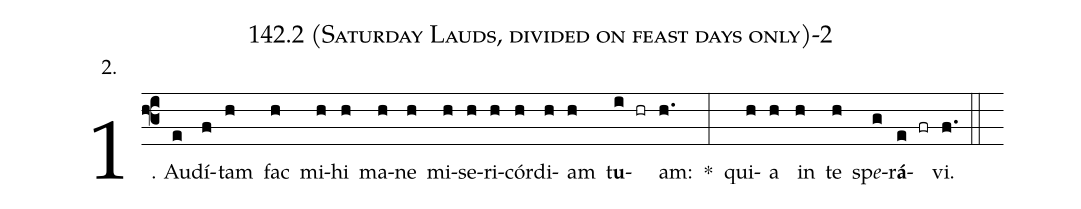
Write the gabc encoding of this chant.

name: 142.2 (Saturday Lauds, divided on feast days only)-2;
annotation: 2.;
%%
(f3)1. Au(e)dí(f)tam(h) fac(h) mi(h)hi(h) ma(h)ne(h) mi(h)se(h)ri(h)cór(h)di(h)am(h) t<b>u</b>(i hr)am:(h.) *(:) qui(h)a(h) in(h) te(h) sp<i>e</i>(g)r<b>á</b>(e fr)vi.(f.) (::)
